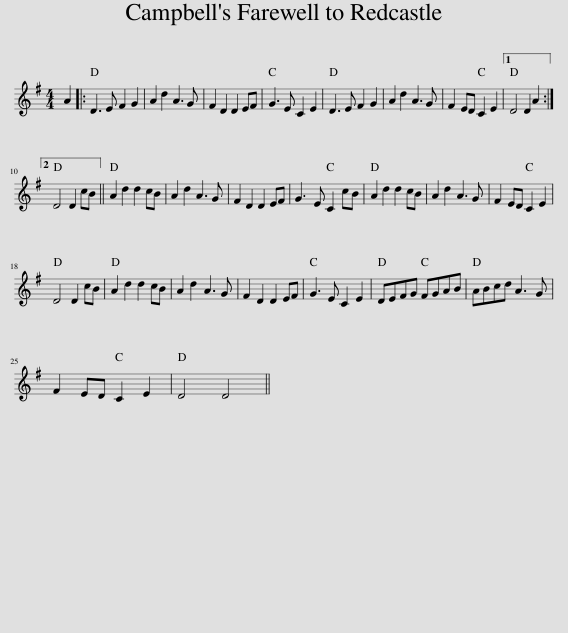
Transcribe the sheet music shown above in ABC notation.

X:1
L:1/8
M:4/4
I:linebreak $
K:G
V:1 treble
V:1
 A2 |: D3 E F2 G2 | A2 d2 A3 G | F2 D2 D2 EF | G3 E C2 E2 | %5
 D3 E F2 G2 | A2 d2 A3 G | F2 ED C2 E2 |1 D4 D2 A2 :|2$ D4 D2 cB || %10
 A2 d2 d2 cB | A2 d2 A3 G | F2 D2 D2 EF | G3 E C2 cB | A2 d2 d2 cB | %15
 A2 d2 A3 G | F2 ED C2 E2 |$ D4 D2 cB | A2 d2 d2 cB | A2 d2 A3 G | %20
 F2 D2 D2 EF | G3 E C2 E2 | DEFG FGAB | ABcd A3 G |$ F2 ED C2 E2 | %25
 D4 D4 || %26
